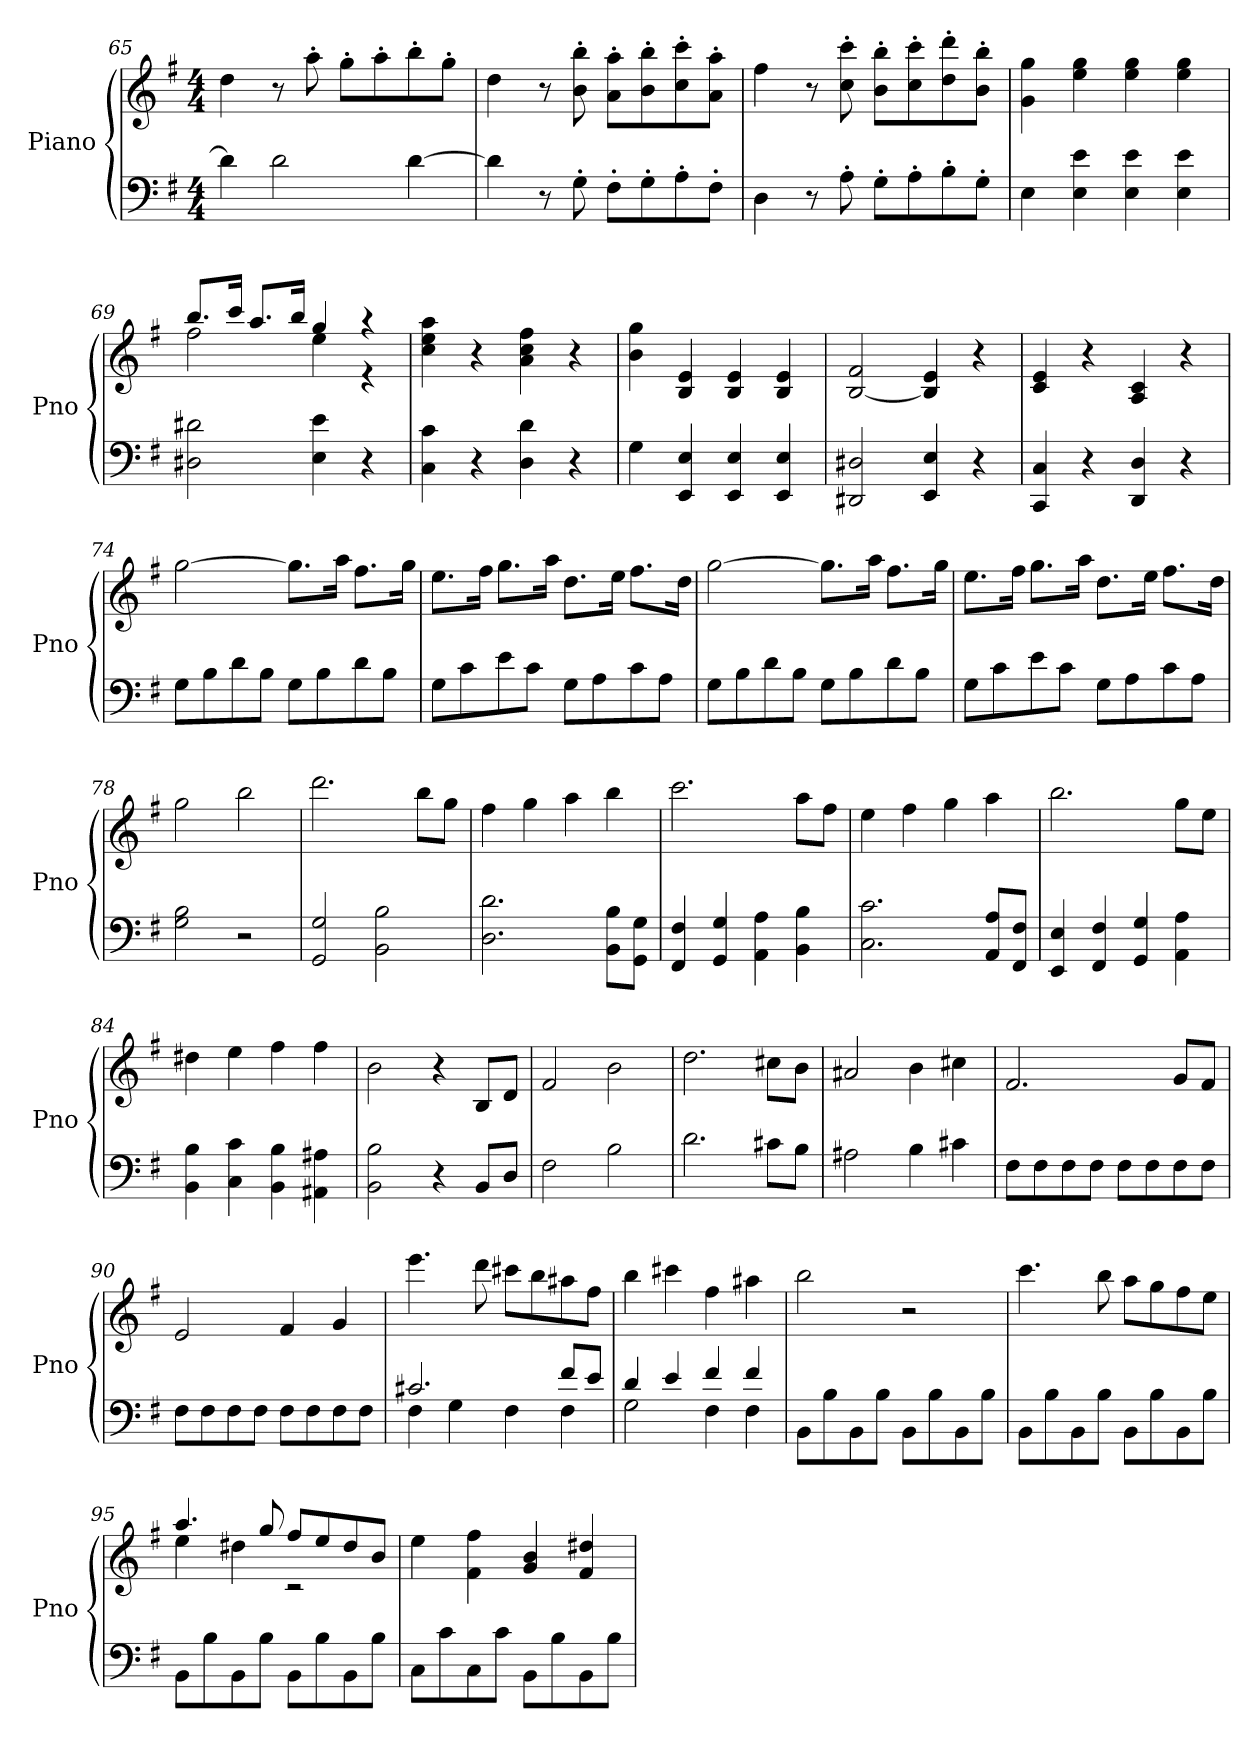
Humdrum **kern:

**kern	**kern
*part1	*part1
*staff2	*staff1
*I"Piano	*
*I'Pno	*
*clefF4	*clefG2
*k[f#]	*k[f#]
*M4/4	*M4/4
=65	=65
4d\]	4dd\
2d\	8r
.	8aa'\
.	8gg'\L
.	8aa'\
[4d\	8bb'\
.	8gg'\J
=66	=66
4d\]	4dd\
8r	8r
8G'\	8b\' 8bb\'
8F#'\L	8a\' 8aa\'L
8G'\	8b\' 8bb\'
8A'\	8cc\' 8ccc\'
8F#'\J	8a\' 8aa\'J
=67	=67
4D\	4ff#\
8r	8r
8A'\	8cc\' 8ccc\'
8G'\L	8b\' 8bb\'L
8A'\	8cc\' 8ccc\'
8B'\	8dd\' 8ddd\'
8G'\J	8b\' 8bb\'J
=68	=68
4E\	4g\ 4gg\
4E\ 4e\	4ee\ 4gg\
4E\ 4e\	4ee\ 4gg\
4E\ 4e\	4ee\ 4gg\
=69	=69
*	*^
2D#X\ 2d#X\	8.bb/L	2ff#\
.	16ccc/Jk	.
.	8.aa/L	.
.	16bb/Jk	.
4E\ 4e\	4gg/	4ee\
4r	4r	4r
*	*v	*v
=70	=70
4C\ 4c\	4cc\ 4ee\ 4aa\
4r	4r
4D\ 4d\	4a\ 4cc\ 4ff#\
4r	4r
!!LO:LB:g=z
=71	=71
4G\	4b\ 4gg\
4EE/ 4E/	4B/ 4e/
4EE/ 4E/	4B/ 4e/
4EE/ 4E/	4B/ 4e/
=72	=72
2DD#X/ 2D#X/	[2B/ 2f#/
4EE/ 4E/	4B/] 4e/
4r	4r
=73	=73
4CC/ 4C/	4c/ 4e/
4r	4r
4DD/ 4D/	4A/ 4c/
4r	4r
=74	=74
8G\L	[2gg\
8B\	.
8d\	.
8B\J	.
8G\L	8.gg\L]
8B\	.
.	16aa\Jk
8d\	8.ff#\L
8B\J	.
.	16gg\Jk
=75	=75
8G\L	8.ee\L
8c\	.
.	16ff#\Jk
8e\	8.gg\L
8c\J	.
.	16aa\Jk
8G\L	8.dd\L
8A\	.
.	16ee\Jk
8c\	8.ff#\L
8A\J	.
.	16dd\Jk
=76	=76
8G\L	[2gg\
8B\	.
8d\	.
8B\J	.
8G\L	8.gg\L]
8B\	.
.	16aa\Jk
8d\	8.ff#\L
8B\J	.
.	16gg\Jk
!!LO:LB:g=z
=77	=77
8G\L	8.ee\L
8c\	.
.	16ff#\Jk
8e\	8.gg\L
8c\J	.
.	16aa\Jk
8G\L	8.dd\L
8A\	.
.	16ee\Jk
8c\	8.ff#\L
8A\J	.
.	16dd\Jk
=78	=78
2G\ 2B\	2gg\
2r	2bb\
=79	=79
2GG/ 2G/	2.ddd\
2BB\ 2B\	.
.	8bb\L
.	8gg\J
=80	=80
2.D\ 2.d\	4ff#\
.	4gg\
.	4aa\
8BB\ 8B\L	4bb\
8GG\ 8G\J	.
=81	=81
4FF#/ 4F#/	2.ccc\
4GG/ 4G/	.
4AA\ 4A\	.
4BB\ 4B\	8aa\L
.	8ff#\J
=82	=82
2.C\ 2.c\	4ee\
.	4ff#\
.	4gg\
8AA/ 8A/L	4aa\
8FF#/ 8F#/J	.
=83	=83
4EE/ 4E/	2.bb\
4FF#/ 4F#/	.
4GG/ 4G/	.
4AA\ 4A\	8gg\L
.	8ee\J
=84	=84
4BB\ 4B\	4dd#X\
4C\ 4c\	4ee\
4BB\ 4B\	4ff#\
4AA#X\ 4A#X\	4ff#\
!!LO:LB:g=z
=85	=85
2BB\ 2B\	2b\
4r	4r
8BB/L	8B/L
8D/J	8d/J
=86	=86
2F#\	2f#/
2B\	2b\
=87	=87
2.d\	2.dd\
8c#X\L	8cc#X\L
8B\J	8b\J
=88	=88
2A#X\	2a#X/
4B\	4b\
4c#X\	4cc#X\
=89	=89
8F#\L	2.f#/
8F#\	.
8F#\	.
8F#\J	.
8F#\L	.
8F#\	.
8F#\	8g/L
8F#\J	8f#/J
=90	=90
8F#\L	2e/
8F#\	.
8F#\	.
8F#\J	.
8F#\L	4f#/
8F#\	.
8F#\	4g/
8F#\J	.
=91	=91
*^	*
2.c#X/	4F#\	4.eee\
.	4G\	.
.	.	8ddd\
.	4F#\	8ccc#X\L
.	.	8bb\
8f#/L	4F#\	8aa#X\
8e/J	.	8ff#\J
=92	=92	=92
4d/	2G\	4bb\
4e/	.	4ccc#X\
4f#/	4F#\	4ff#\
4f#/	4F#\	4aa#X\
*v	*v	*
!!LO:PB:g=z
=93	=93
8BB\L	2bb\
8B\	.
8BB\	.
8B\J	.
8BB\L	2r
8B\	.
8BB\	.
8B\J	.
=94	=94
8BB\L	4.ccc\
8B\	.
8BB\	.
8B\J	8bb\
8BB\L	8aa\L
8B\	8gg\
8BB\	8ff#\
8B\J	8ee\J
=95	=95
*	*^
8BB\L	4.aa/	4ee\
8B\	.	.
8BB\	.	4dd#X\
8B\J	8gg/	.
8BB\L	8ff#/L	2r
8B\	8ee/	.
8BB\	8dd#/	.
8B\J	8b/J	.
*	*v	*v
=96	=96
8C\L	4ee\
8c\	.
8C\	4f#\ 4ff#\
8c\J	.
8BB\L	4g/ 4b/
8B\	.
8BB\	4f#/ 4dd#X/
8B\J	.
=	=
*-	*-
